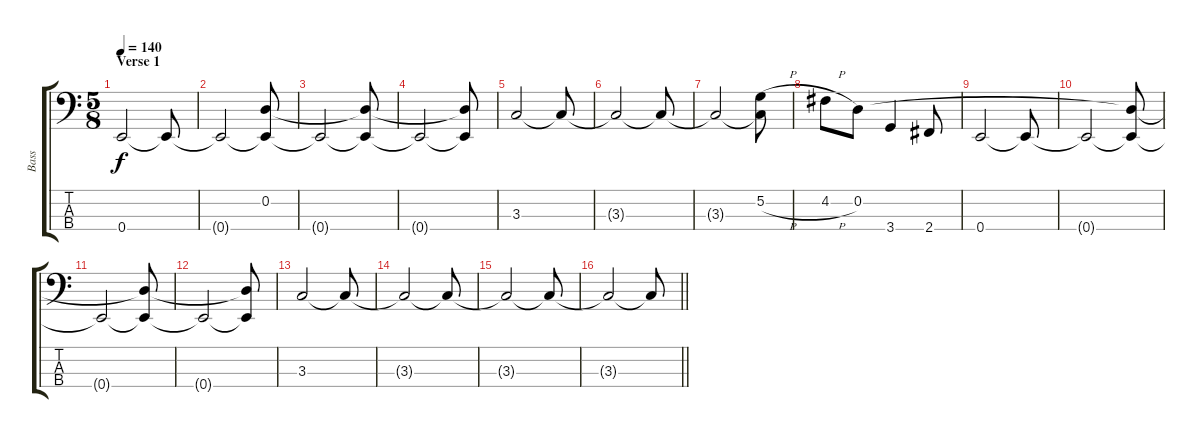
\track ("Bass" "Bass") {instrument electricbassfinger}
\staff {score tabs}
\tuning (G2 D2 A1 E1) {hide}
\ts (5 8)
\section ("" "Verse 1")
\tempo 140
\clef f4
\ks c
0.4.2{dy f} 0.4{t}.8 |
0.4{t}.2 (0.2 0.4{t}).8 |
0.4{t}.2 (0.2{t} 0.4{t}).8 |
0.4{t}.2 (0.2{t} 0.4{t}).8 |
3.3.2 3.3{t}.8 |
3.3{t}.2 3.3{t}.8 |
3.3{t}.2 (5.2{h} 3.3{t}).8 |
4.2{h}.8 0.2.8 3.4.4 2.4.8 |
0.4.2 0.4{t}.8 |
0.4{t}.2 (0.2{t} 0.4{t}).8 |
0.4{t}.2 (0.2{t} 0.4{t}).8 |
0.4{t}.2 (0.2{t} 0.4{t}).8 |
3.3.2 3.3{t}.8 |
3.3{t}.2 3.3{t}.8 |
3.3{t}.2 3.3{t}.8 |
\barLineRight lightlight
3.3{t}.2 3.3{t}.8
